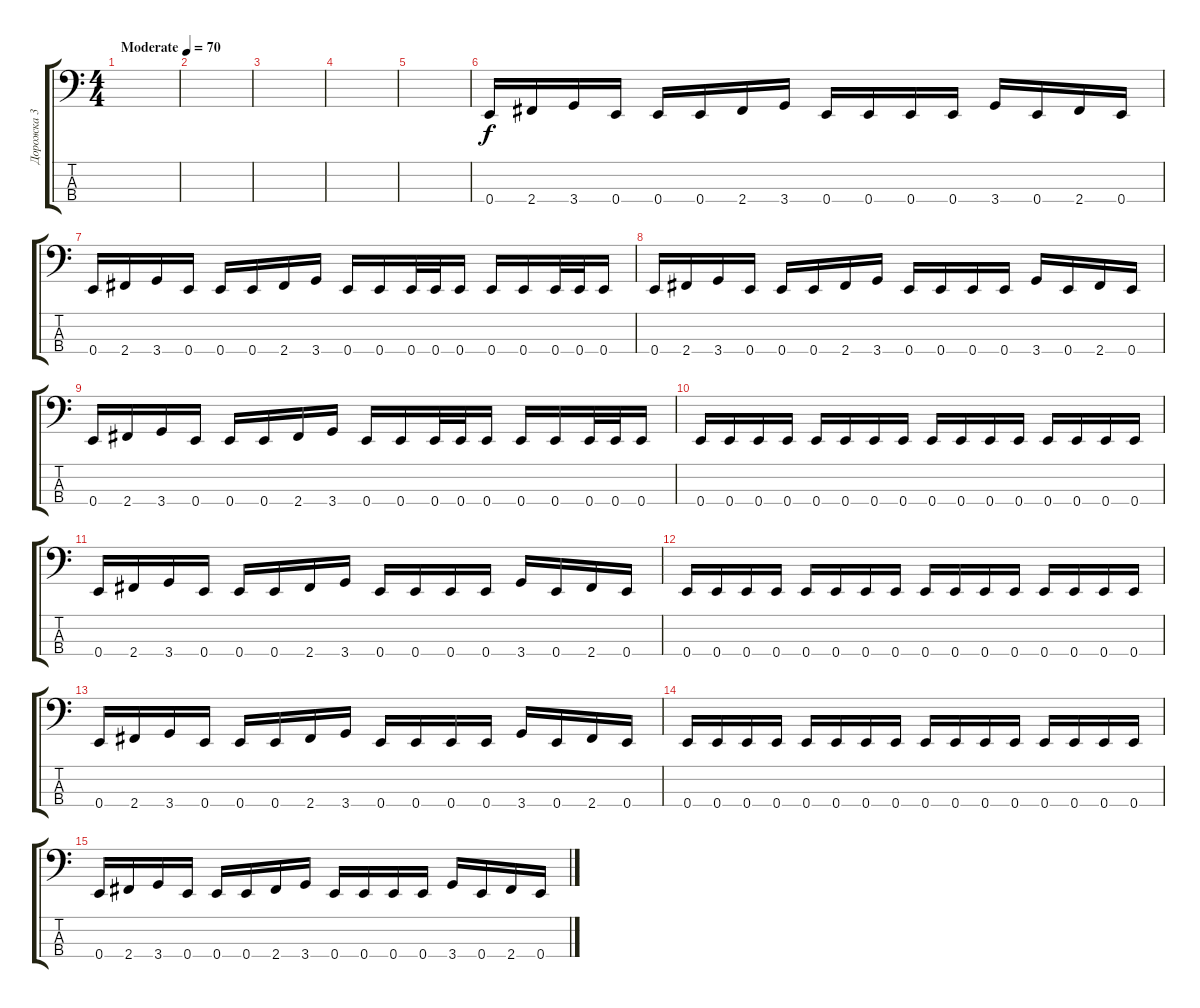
\track ("Дорожка 3" "Дорожка 3") {instrument electricbassfinger}
\staff {score tabs}
\tuning (G2 D2 A1 E1) {hide}
\ts (4 4)
\tempo (70 "Moderate")
\clef f4
\ks c
|
|
|
|
|
0.4.16 2.4.16 3.4.16 0.4.16 0.4.16 0.4.16 2.4.16 3.4.16 0.4.16 0.4.16 0.4.16 0.4.16 3.4.16 0.4.16 2.4.16 0.4.16 |
0.4.16 2.4.16 3.4.16 0.4.16 0.4.16 0.4.16 2.4.16 3.4.16 0.4.16 0.4.16 0.4.32 0.4.32 0.4.16 0.4.16 0.4.16 0.4.32 0.4.32 0.4.16 |
0.4.16 2.4.16 3.4.16 0.4.16 0.4.16 0.4.16 2.4.16 3.4.16 0.4.16 0.4.16 0.4.16 0.4.16 3.4.16 0.4.16 2.4.16 0.4.16 |
0.4.16 2.4.16 3.4.16 0.4.16 0.4.16 0.4.16 2.4.16 3.4.16 0.4.16 0.4.16 0.4.32 0.4.32 0.4.16 0.4.16 0.4.16 0.4.32 0.4.32 0.4.16 |
0.4.16 0.4.16 0.4.16 0.4.16 0.4.16 0.4.16 0.4.16 0.4.16 0.4.16 0.4.16 0.4.16 0.4.16 0.4.16 0.4.16 0.4.16 0.4.16 |
0.4.16 2.4.16 3.4.16 0.4.16 0.4.16 0.4.16 2.4.16 3.4.16 0.4.16 0.4.16 0.4.16 0.4.16 3.4.16 0.4.16 2.4.16 0.4.16 |
0.4.16 0.4.16 0.4.16 0.4.16 0.4.16 0.4.16 0.4.16 0.4.16 0.4.16 0.4.16 0.4.16 0.4.16 0.4.16 0.4.16 0.4.16 0.4.16 |
0.4.16 2.4.16 3.4.16 0.4.16 0.4.16 0.4.16 2.4.16 3.4.16 0.4.16 0.4.16 0.4.16 0.4.16 3.4.16 0.4.16 2.4.16 0.4.16 |
0.4.16 0.4.16 0.4.16 0.4.16 0.4.16 0.4.16 0.4.16 0.4.16 0.4.16 0.4.16 0.4.16 0.4.16 0.4.16 0.4.16 0.4.16 0.4.16 |
0.4.16 2.4.16 3.4.16 0.4.16 0.4.16 0.4.16 2.4.16 3.4.16 0.4.16 0.4.16 0.4.16 0.4.16 3.4.16 0.4.16 2.4.16 0.4.16
